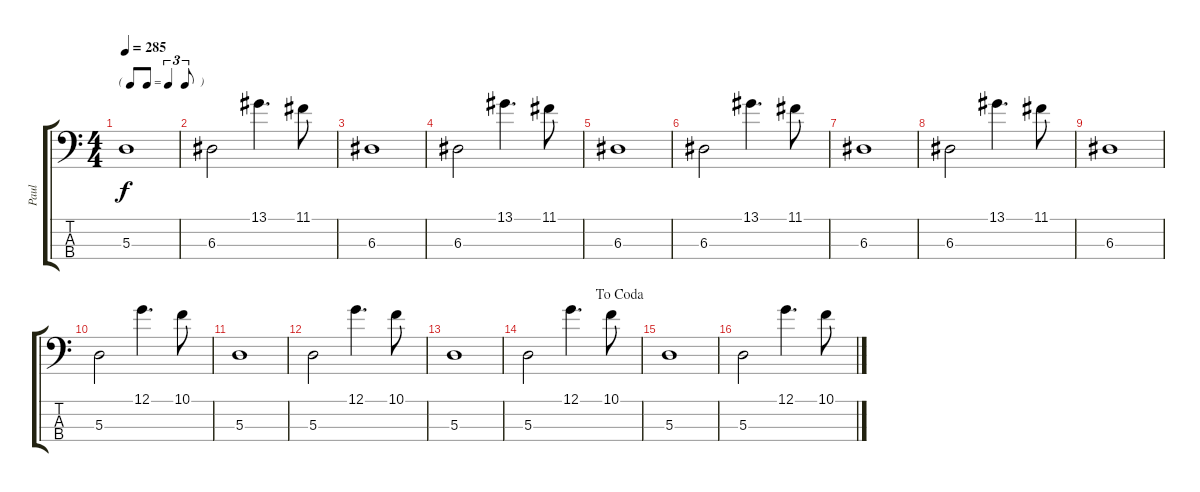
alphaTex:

\track ("Paul" "Paul") {instrument acousticbass}
\staff {score tabs}
\tuning (G2 D2 A1 E1) {hide}
\ts (4 4)
\tf triplet8th
\tempo 285
\clef f4
\ks c
5.3.1{dy f} |
6.3.2 13.1.4{d} 11.1.8 |
6.3.1 |
6.3.2 13.1.4{d} 11.1.8 |
6.3.1 |
6.3.2 13.1.4{d} 11.1.8 |
6.3.1 |
6.3.2 13.1.4{d} 11.1.8 |
6.3.1 |
5.3.2 12.1.4{d} 10.1.8 |
5.3.1 |
5.3.2 12.1.4{d} 10.1.8 |
5.3.1 |
\jump dacoda
5.3.2 12.1.4{d} 10.1.8 |
5.3.1 |
5.3.2 12.1.4{d} 10.1.8
